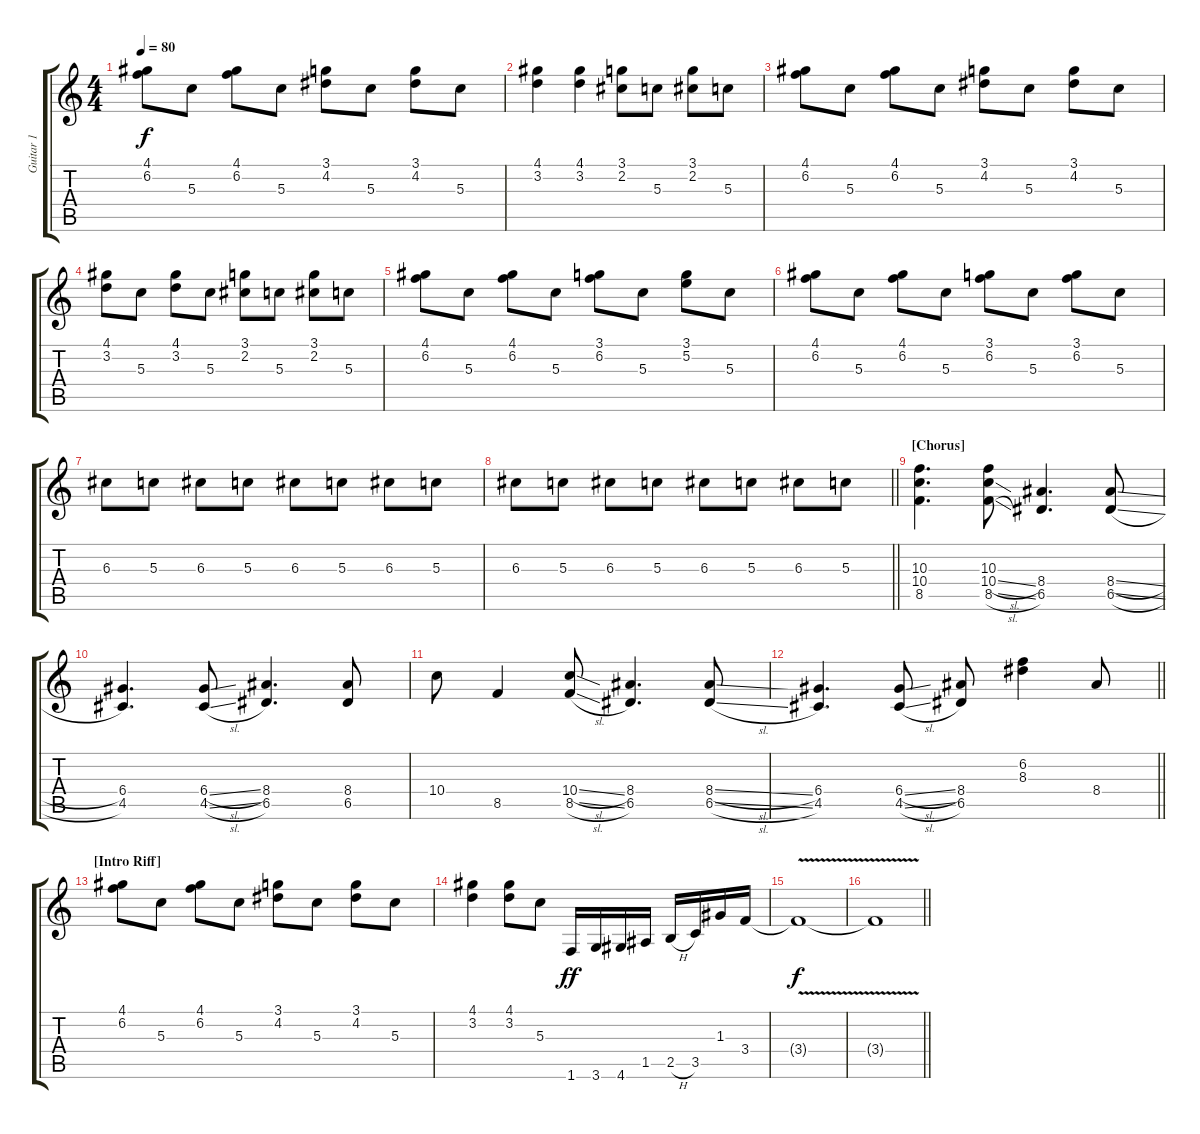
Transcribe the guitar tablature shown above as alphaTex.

\track ("Guitar 1" "Guitar 1") {instrument electricguitarjazz}
\staff {score tabs}
\tuning (E4 B3 G3 D3 A2 E2) {hide}
\ts (4 4)
\tempo 80
\clef g2
\ks c
(4.1 6.2).8{dy f} 5.3.8 (4.1 6.2).8 5.3.8 (3.1 4.2).8 5.3.8 (3.1 4.2).8 5.3.8 |
(4.1 3.2).4 (4.1 3.2).4 (3.1 2.2).8 5.3.8 (3.1 2.2).8 5.3.8 |
(4.1 6.2).8 5.3.8 (4.1 6.2).8 5.3.8 (3.1 4.2).8 5.3.8 (3.1 4.2).8 5.3.8 |
(4.1 3.2).8 5.3.8 (4.1 3.2).8 5.3.8 (3.1 2.2).8 5.3.8 (3.1 2.2).8 5.3.8 |
(4.1 6.2).8 5.3.8 (4.1 6.2).8 5.3.8 (3.1 6.2).8 5.3.8 (3.1 5.2).8 5.3.8 |
(4.1 6.2).8 5.3.8 (4.1 6.2).8 5.3.8 (3.1 6.2).8 5.3.8 (3.1 6.2).8 5.3.8 |
6.3.8 5.3.8 6.3.8 5.3.8 6.3.8 5.3.8 6.3.8 5.3.8 |
\barLineRight lightlight
6.3.8 5.3.8 6.3.8 5.3.8 6.3.8 5.3.8 6.3.8 5.3.8 |
\section ("" "[Chorus]")
(10.3 10.4 8.5).4{d} (10.3 10.4{sl} 8.5{sl}).8 (8.4 6.5).4{d} (8.4{sl} 6.5{sl}).8 |
(6.4 4.5).4{d} (6.4{sl} 4.5{sl}).8 (8.4 6.5).4{d} (8.4 6.5).8 |
10.4.8 8.5.4 (10.4{sl} 8.5{sl}).8 (8.4 6.5).4{d} (8.4{sl} 6.5{sl}).8 |
\barLineRight lightlight
(6.4 4.5).4{d} (6.4{sl} 4.5{sl}).8 (8.4 6.5).8 (6.2 8.3).4 8.4.8 |
\section ("" "[Intro Riff]")
(4.1 6.2).8 5.3.8 (4.1 6.2).8 5.3.8 (3.1 4.2).8 5.3.8 (3.1 4.2).8 5.3.8 |
(4.1 3.2).4 (4.1 3.2).8 5.3.8 1.6.16{dy ff} 3.6.16 4.6.16 1.5.16 2.5{h}.16 3.5.16 1.3.16 3.4.16 |
3.4{v t}.1{dy f} |
\barLineRight lightlight
3.4{t}.1
